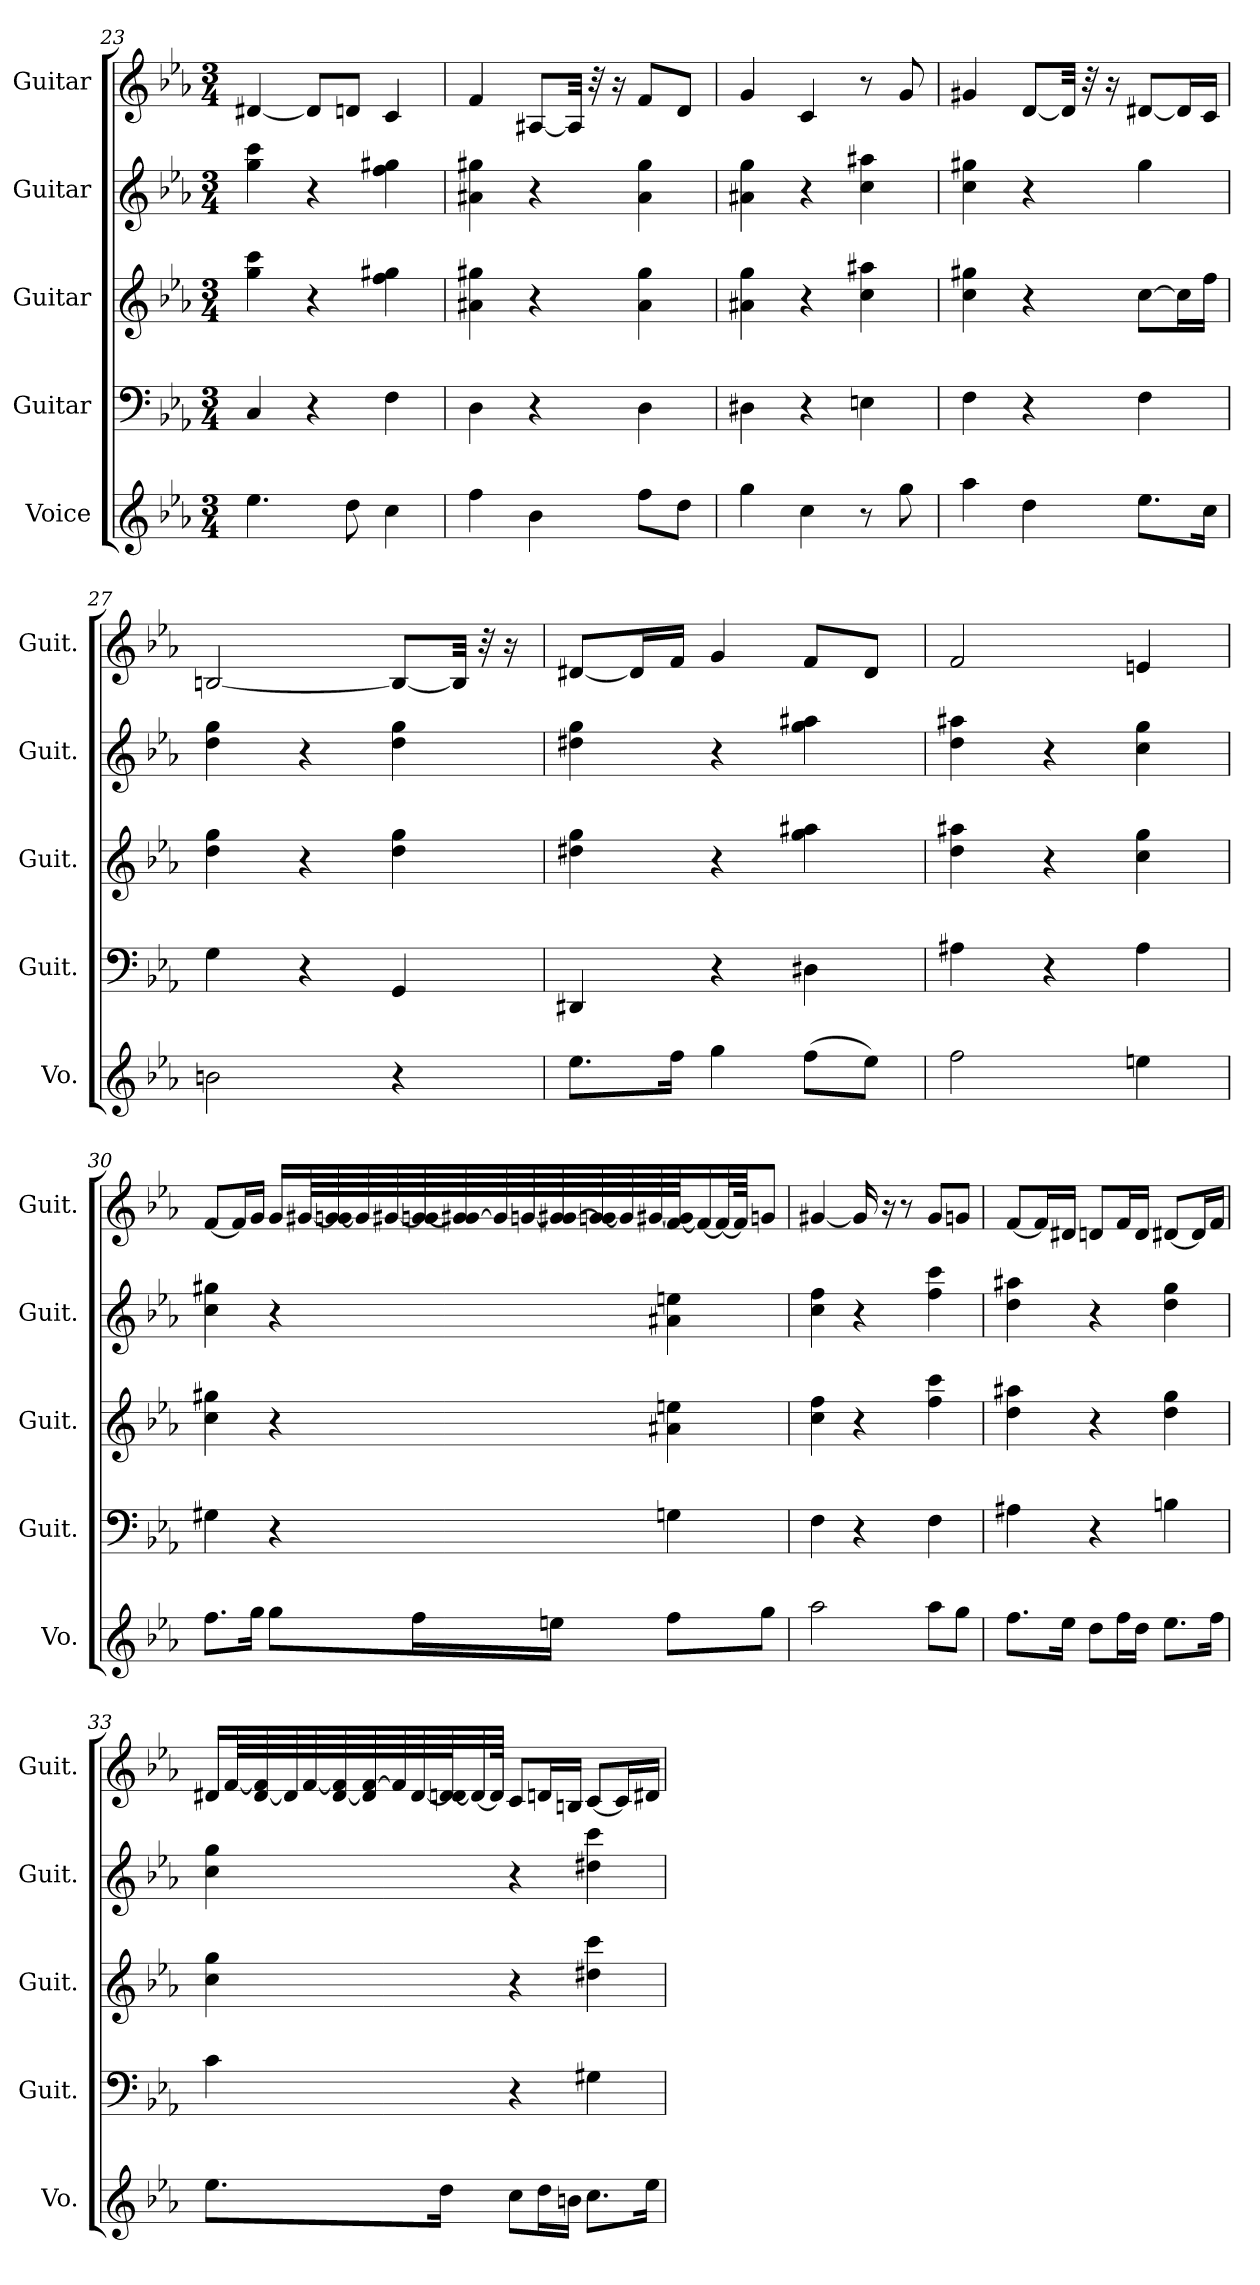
**kern	**kern	**kern	**kern	**kern
*part5	*part4	*part3	*part2	*part1
*staff5	*staff4	*staff3	*staff2	*staff1
*I"Voice	*I"Guitar	*I"Guitar	*I"Guitar	*I"Guitar
*I'Vo.	*I'Guit.	*I'Guit.	*I'Guit.	*I'Guit.
*clefG2	*clefF4	*clefG2	*clefG2	*clefG2
*k[b-e-a-]	*k[b-e-a-]	*k[b-e-a-]	*k[b-e-a-]	*k[b-e-a-]
*M3/4	*M3/4	*M3/4	*M3/4	*M3/4
=23	=23	=23	=23	=23
4.ee-\	4C/	4gg\ 4ccc\	4gg\ 4ccc\	[4d#X/
.	4r	4r	4r	8d#/L]
8dd\	.	.	.	8dn/J
4cc\	4F\	4ff\ 4gg#X\	4ff\ 4gg#X\	4c/
=24	=24	=24	=24	=24
4ff\	4D\	4a#X\ 4gg#X\	4a#X\ 4gg#X\	4f/
4b-\	4r	4r	4r	[8A#X/L
.	.	.	.	32A#/Jkk]
.	.	.	.	32r
.	.	.	.	16r
8ff\L	4D\	4a#\ 4gg#\	4a#\ 4gg#\	8f/L
8dd\J	.	.	.	8d/J
=25	=25	=25	=25	=25
4gg\	4D#X\	4a#X\ 4gg\	4a#X\ 4gg\	4g/
4cc\	4r	4r	4r	4c/
8r	4En\	4cc\ 4aa#X\	4cc\ 4aa#X\	8r
8gg\	.	.	.	8g/
!!LO:LB:g=z
=26	=26	=26	=26	=26
4aa-\	4F\	4cc\ 4gg#X\	4cc\ 4gg#X\	4g#X/
4dd\	4r	4r	4r	[8d/L
.	.	.	.	32d/Jkk]
.	.	.	.	32r
.	.	.	.	16r
8.ee-\L	4F\	[8cc\L	4gg#\	[8d#X/L
.	.	16cc\L]	.	16d#/L]
16cc\Jk	.	16ff\JJ	.	16c/JJ
=27	=27	=27	=27	=27
2bn\	4G\	4dd\ 4gg\	4dd\ 4gg\	[2Bn/
.	4r	4r	4r	.
4r	4GG/	4dd\ 4gg\	4dd\ 4gg\	8B/L_
.	.	.	.	32B/Jkk]
.	.	.	.	32r
.	.	.	.	16r
=28	=28	=28	=28	=28
8.ee-\L	4DD#X/	4dd#X\ 4gg\	4dd#X\ 4gg\	[8d#X/L
.	.	.	.	16d#/L]
16ff\Jk	.	.	.	16f/JJ
4gg\	4r	4r	4r	4g/
(>8ff\L	4D#X\	4gg\ 4aa#X\	4gg\ 4aa#X\	8f/L
8ee-\J)	.	.	.	8d#/J
=29	=29	=29	=29	=29
2ff\	4A#X\	4dd\ 4aa#X\	4dd\ 4aa#X\	2f/
.	4r	4r	4r	.
4een\	4A#\	4cc\ 4gg\	4cc\ 4gg\	4en/
!!LO:PB:g=z
=30	=30	=30	=30	=30
8.ff\L	4G#X\	4cc\ 4gg#X\	4cc\ 4gg#X\	[8f/L
.	.	.	.	16f/L]
16gg\Jk	.	.	.	16g/JJ
8gg\L	4r	4r	4r	16g/LL
.	.	.	.	[64g#X/LL
.	.	.	.	[64gn/ 64g#/]
.	.	.	.	64g/]
.	.	.	.	[64g#X/
16ff\L	.	.	.	[64gn/ 64g#/]
.	.	.	.	64g/] [64g#X/
.	.	.	.	64g#/]
.	.	.	.	[64gn/
16een\JJ	.	.	.	64g/] [64g#X/
.	.	.	.	[64gn/ 64g#/]
.	.	.	.	64g/]
.	.	.	.	[64g#X/
8ff\L	4Gn\	4a#X\ 4een\	4a#X\ 4een\	[64f/ 64g#/]JJ
.	.	.	.	16f/_
.	.	.	.	32f/L_
.	.	.	.	64f/JJK]
8gg\J	.	.	.	8gn/J
=31	=31	=31	=31	=31
2aa-\	4F\	4cc\ 4ff\	4cc\ 4ff\	[4g#X/
.	4r	4r	4r	16g#/]
.	.	.	.	16r
.	.	.	.	8r
8aa-\L	4F\	4ff\ 4ccc\	4ff\ 4ccc\	8g#/L
8gg\J	.	.	.	8gn/J
!!LO:LB:g=z
=32	=32	=32	=32	=32
8.ff\L	4A#X\	4dd\ 4aa#X\	4dd\ 4aa#X\	[8f/L
.	.	.	.	16f/L]
16ee-\Jk	.	.	.	16d#X/JJ
8dd\L	4r	4r	4r	8dn/L
16ff\L	.	.	.	16f/L
16dd\JJ	.	.	.	16d/JJ
8.ee-\L	4Bn\	4dd\ 4gg\	4dd\ 4gg\	[8d#X/L
.	.	.	.	16d#/L]
16ff\Jk	.	.	.	16f/JJ
=33	=33	=33	=33	=33
8.ee-\L	4c\	4cc\ 4gg\	4cc\ 4gg\	16d#X/LL
.	.	.	.	[64f/LL
.	.	.	.	[64d#/ 64f/]
.	.	.	.	64d#/]
.	.	.	.	[64f/
.	.	.	.	[64d#/ 64f/]
.	.	.	.	64d#/] [64f/
.	.	.	.	64f/]
.	.	.	.	[64d#/
16dd\Jk	.	.	.	[64dn/ 64d#/]J
.	.	.	.	32d/_
.	.	.	.	64d/JJJk]
8cc\L	4r	4r	4r	8c/L
16dd\L	.	.	.	16dn/L
16bn\JJ	.	.	.	16Bn/JJ
8.cc\L	4G#X\	4dd#X\ 4ccc\	4dd#X\ 4ccc\	[8c/L
.	.	.	.	16c/L]
16ee-\Jk	.	.	.	16d#X/JJ
=	=	=	=	=
*-	*-	*-	*-	*-
